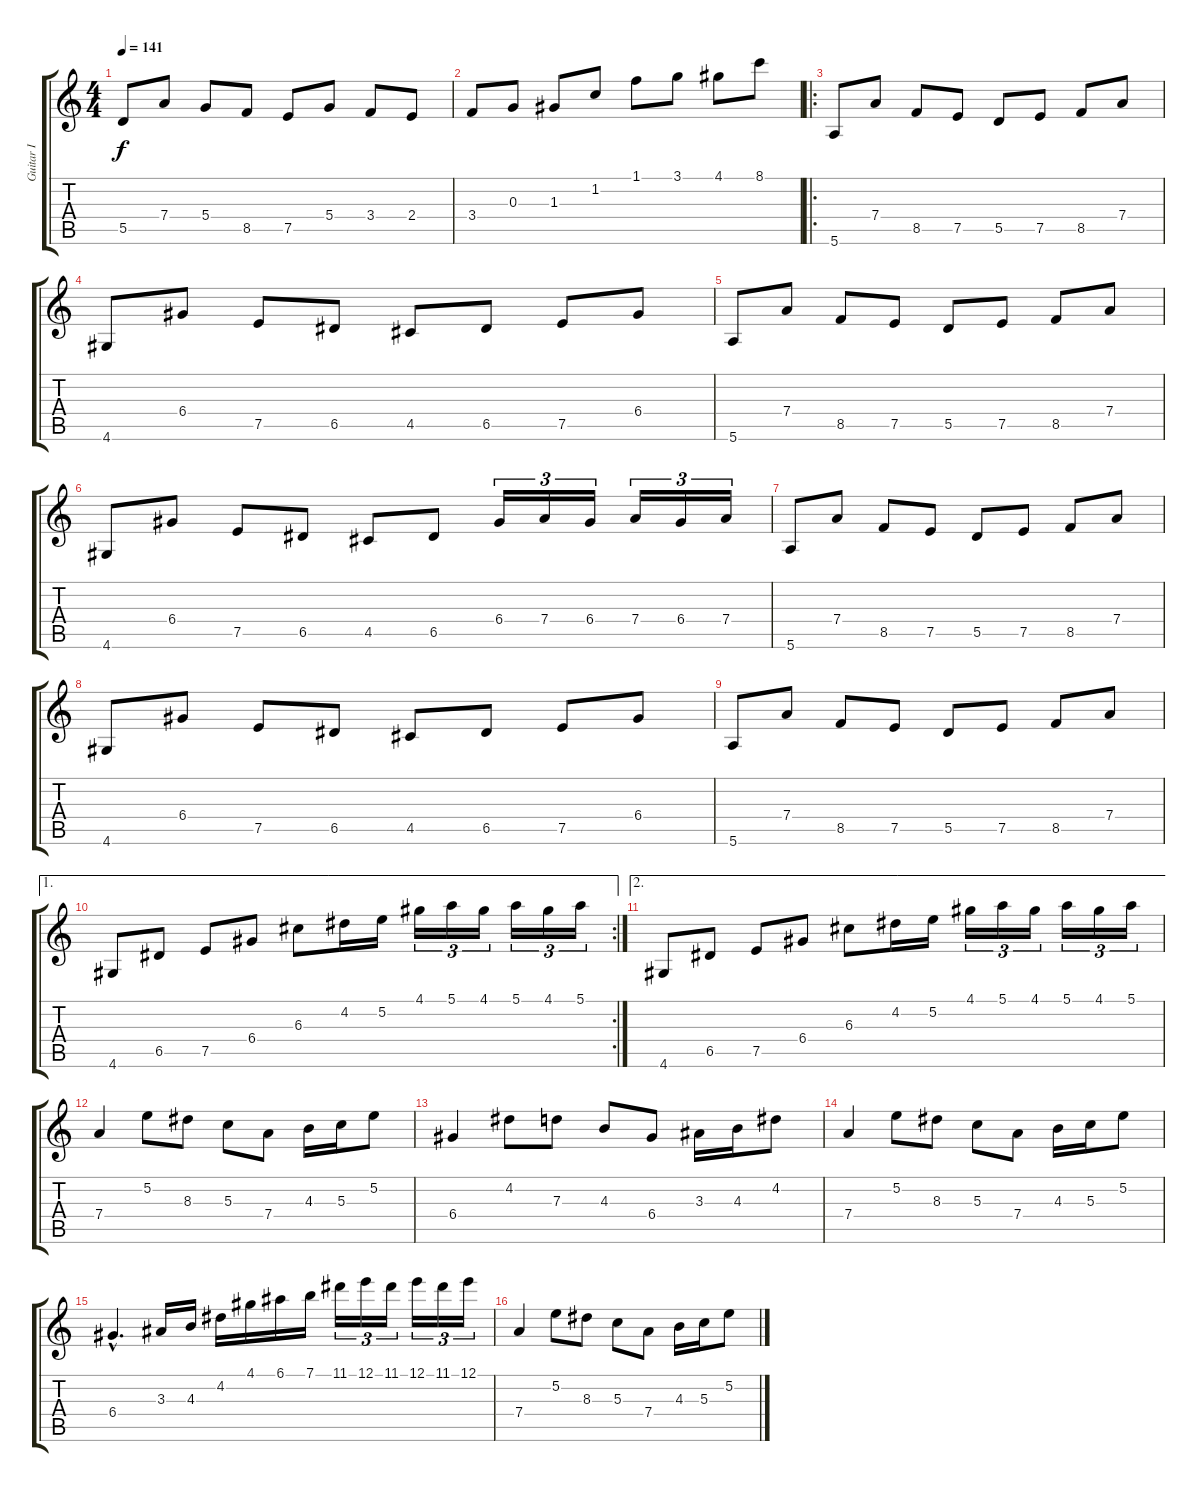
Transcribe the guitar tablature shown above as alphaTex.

\track ("Guitar I" "Guitar I") {instrument distortionguitar}
\staff {score tabs}
\tuning (E4 B3 G3 D3 A2 E2) {hide}
\ts (4 4)
\tempo 141
\clef g2
\ks c
5.5.8{dy f} 7.4.8 5.4.8 8.5.8 7.5.8 5.4.8 3.4.8 2.4.8 |
3.4.8 0.3.8 1.3.8 1.2.8 1.1.8 3.1.8 4.1.8 8.1.8 |
\ro
5.6.8 7.4.8 8.5.8 7.5.8 5.5.8 7.5.8 8.5.8 7.4.8 |
4.6.8 6.4.8 7.5.8 6.5.8 4.5.8 6.5.8 7.5.8 6.4.8 |
5.6.8 7.4.8 8.5.8 7.5.8 5.5.8 7.5.8 8.5.8 7.4.8 |
4.6.8 6.4.8 7.5.8 6.5.8 4.5.8 6.5.8 6.4.16{tu (3 2)} 7.4.16{tu (3 2)} 6.4.16{tu (3 2)} 7.4.16{tu (3 2)} 6.4.16{tu (3 2)} 7.4.16{tu (3 2)} |
5.6.8 7.4.8 8.5.8 7.5.8 5.5.8 7.5.8 8.5.8 7.4.8 |
4.6.8 6.4.8 7.5.8 6.5.8 4.5.8 6.5.8 7.5.8 6.4.8 |
5.6.8 7.4.8 8.5.8 7.5.8 5.5.8 7.5.8 8.5.8 7.4.8 |
\ae 1
\rc 2
4.6.8 6.5.8 7.5.8 6.4.8 6.3.8 4.2.16 5.2.16 4.1.16{tu (3 2)} 5.1.16{tu (3 2)} 4.1.16{tu (3 2)} 5.1.16{tu (3 2)} 4.1.16{tu (3 2)} 5.1.16{tu (3 2)} |
\ae 2
4.6.8 6.5.8 7.5.8 6.4.8 6.3.8 4.2.16 5.2.16 4.1.16{tu (3 2)} 5.1.16{tu (3 2)} 4.1.16{tu (3 2)} 5.1.16{tu (3 2)} 4.1.16{tu (3 2)} 5.1.16{tu (3 2)} |
7.4.4 5.2.8 8.3.8 5.3.8 7.4.8 4.3.16 5.3.16 5.2.8 |
6.4.4 4.2.8 7.3.8 4.3.8 6.4.8 3.3.16 4.3.16 4.2.8 |
7.4.4 5.2.8 8.3.8 5.3.8 7.4.8 4.3.16 5.3.16 5.2.8 |
6.4{hac}.4{d} 3.3.16 4.3.16 4.2.16 4.1.16 6.1.16 7.1.16 11.1.16{tu (3 2)} 12.1.16{tu (3 2)} 11.1.16{tu (3 2)} 12.1.16{tu (3 2)} 11.1.16{tu (3 2)} 12.1.16{tu (3 2)} |
7.4.4 5.2.8 8.3.8 5.3.8 7.4.8 4.3.16 5.3.16 5.2.8
